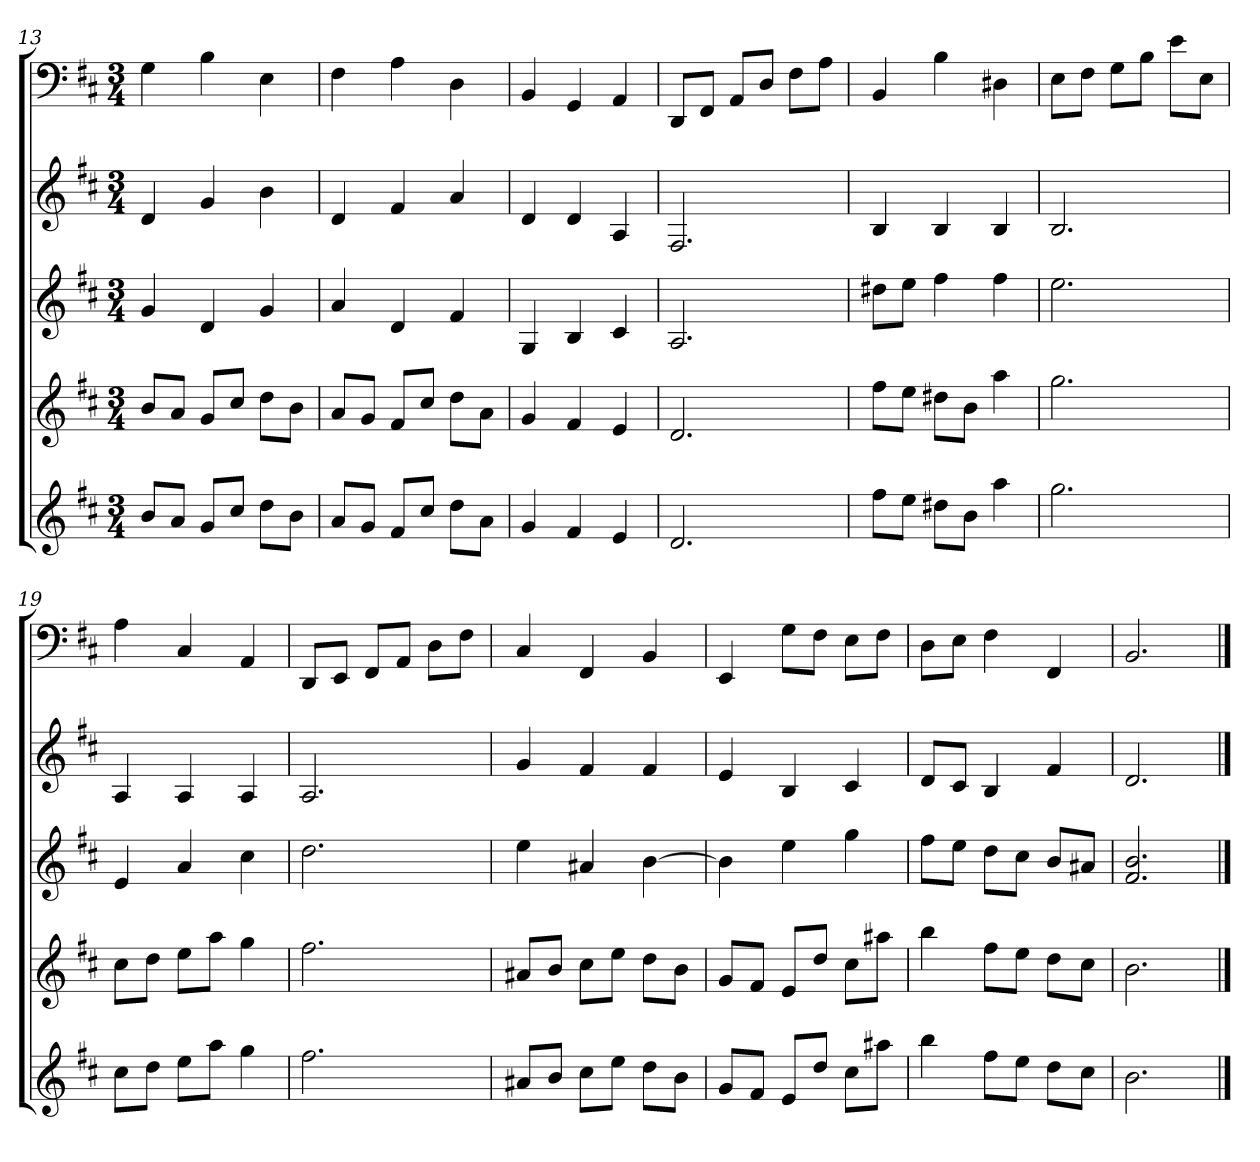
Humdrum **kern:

**kern	**kern	**kern	**kern	**kern
*part5	*part4	*part3	*part2	*part1
*staff5	*staff4	*staff3	*staff2	*staff1
*k[f#c#]	*k[f#c#]	*k[f#c#]	*k[f#c#]	*k[f#c#]
*b:	*b:	*b:	*b:	*b:
*M3/4	*M3/4	*M3/4	*M3/4	*M3/4
=13	=13	=13	=13	=13
8bL	8bL	4g	4d	4G
8aJ	8aJ	.	.	.
8gL	8gL	4d	4g	4B
8cc#J	8cc#J	.	.	.
8ddL	8ddL	4g	4b	4E
8bJ	8bJ	.	.	.
=14	=14	=14	=14	=14
8aL	8aL	4a	4d	4F#
8gJ	8gJ	.	.	.
8f#L	8f#L	4d	4f#	4A
8cc#J	8cc#J	.	.	.
8ddL	8ddL	4f#	4a	4D
8aJ	8aJ	.	.	.
=15	=15	=15	=15	=15
4g	4g	4G	4d	4BB
4f#	4f#	4B	4d	4GG
4e	4e	4c#	4A	4AA
=16	=16	=16	=16	=16
2.d	2.d	2.A	2.F#	8DDL
.	.	.	.	8FF#J
.	.	.	.	8AAL
.	.	.	.	8DJ
.	.	.	.	8F#L
.	.	.	.	8AJ
=17	=17	=17	=17	=17
8ff#L	8ff#L	8dd#XL	4B	4BB
8eeJ	8eeJ	8eeJ	.	.
8dd#XL	8dd#XL	4ff#	4B	4B
8bJ	8bJ	.	.	.
4aa	4aa	4ff#	4B	4D#X
=18	=18	=18	=18	=18
2.gg	2.gg	2.ee	2.B	8EL
.	.	.	.	8F#J
.	.	.	.	8GL
.	.	.	.	8BJ
.	.	.	.	8eL
.	.	.	.	8EJ
=19	=19	=19	=19	=19
8cc#L	8cc#L	4e	4A	4A
8ddJ	8ddJ	.	.	.
8eeL	8eeL	4a	4A	4C#
8aaJ	8aaJ	.	.	.
4gg	4gg	4cc#	4A	4AA
=20	=20	=20	=20	=20
2.ff#	2.ff#	2.dd	2.A	8DDL
.	.	.	.	8EEJ
.	.	.	.	8FF#L
.	.	.	.	8AAJ
.	.	.	.	8DL
.	.	.	.	8F#J
=21	=21	=21	=21	=21
8a#XL	8a#XL	4ee	4g	4C#
8bJ	8bJ	.	.	.
8cc#L	8cc#L	4a#X	4f#	4FF#
8eeJ	8eeJ	.	.	.
8ddL	8ddL	[4b	4f#	4BB
8bJ	8bJ	.	.	.
=22	=22	=22	=22	=22
8gL	8gL	4b]	4e	4EE
8f#J	8f#J	.	.	.
8eL	8eL	4ee	4B	8GL
8ddJ	8ddJ	.	.	8F#J
8cc#L	8cc#L	4gg	4c#	8EL
8aa#XJ	8aa#XJ	.	.	8F#J
=23	=23	=23	=23	=23
4bb	4bb	8ff#L	8dL	8DL
.	.	8eeJ	8c#J	8EJ
8ff#L	8ff#L	8ddL	4B	4F#
8eeJ	8eeJ	8cc#J	.	.
8ddL	8ddL	8bL	4f#	4FF#
8cc#J	8cc#J	8a#XJ	.	.
=24	=24	=24	=24	=24
2.b	2.b	2.f# 2.b	2.d	2.BB
==	==	==	==	==
*-	*-	*-	*-	*-
